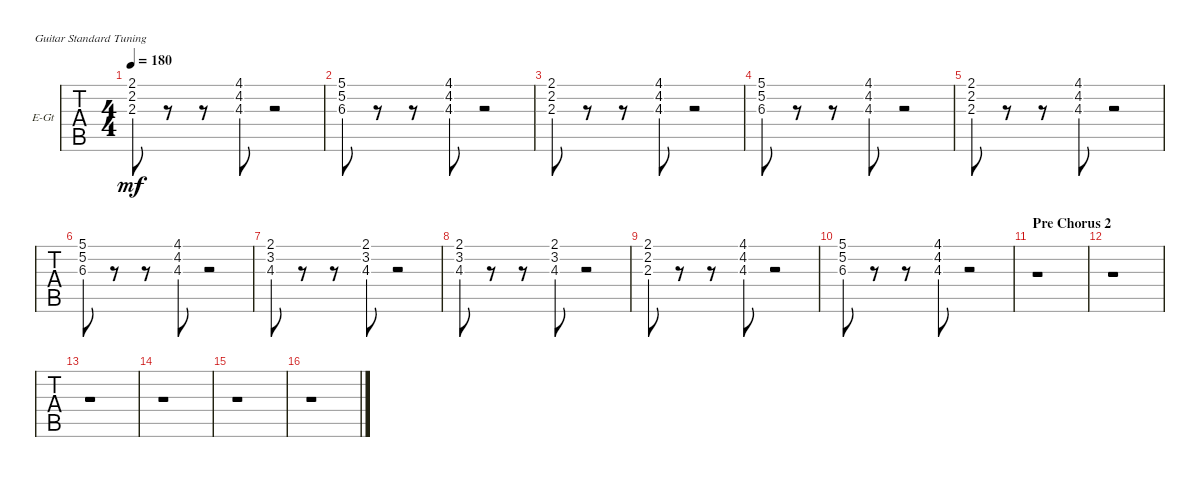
\defaultSystemsLayout 4
\bracketExtendMode groupsimilarinstruments
\firstSystemTrackNameOrientation horizontal
\otherSystemsTrackNameOrientation horizontal
\track ("Synth." "E-Gt") {instrument electricguitarclean}
\staff {tabs}
\tuning (E4 B3 G3 D3 A2 E2)
\ts (4 4)
\tempo 180
\clef g2
\ks f#minor
(2.1 2.2 2.3).8{dy mf} r.8 r.8 (4.1 4.2 4.3).8 r.2 |
(5.1 5.2 6.3).8 r.8 r.8 (4.1 4.2 4.3).8 r.2 |
(2.1 2.2 2.3).8 r.8 r.8 (4.1 4.2 4.3).8 r.2 |
(5.1 5.2 6.3).8 r.8 r.8 (4.1 4.2 4.3).8 r.2 |
(2.1 2.2 2.3).8 r.8 r.8 (4.1 4.2 4.3).8 r.2 |
(5.1 5.2 6.3).8 r.8 r.8 (4.1 4.2 4.3).8 r.2 |
(2.1 3.2 4.3).8 r.8 r.8 (2.1 3.2 4.3).8 r.2 |
(2.1 3.2 4.3).8 r.8 r.8 (2.1 3.2 4.3).8 r.2 |
(2.1 2.2 2.3).8 r.8 r.8 (4.1 4.2 4.3).8 r.2 |
(5.1 5.2 6.3).8 r.8 r.8 (4.1 4.2 4.3).8 r.2 |
\section ("" "Pre Chorus 2")
r.1 |
r.1 |
r.1 |
r.1 |
r.1 |
r.1
